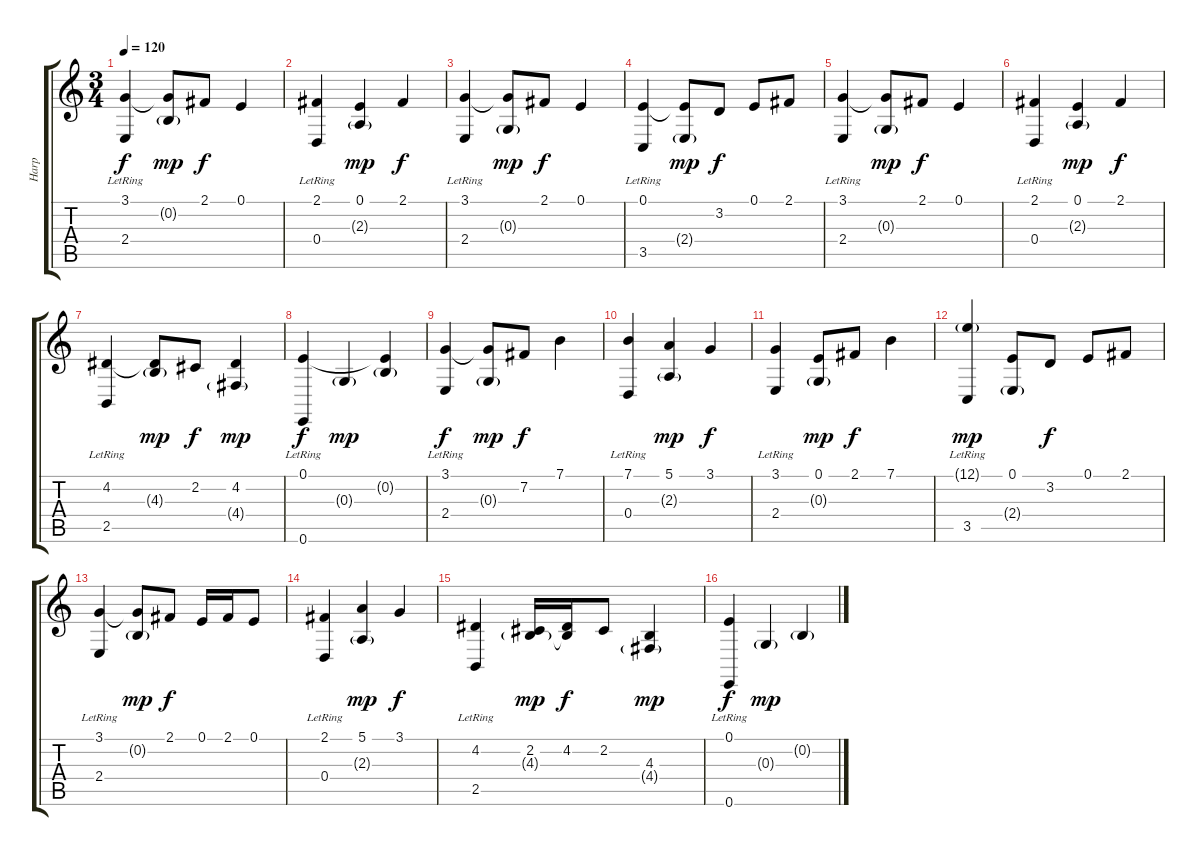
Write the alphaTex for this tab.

\track ("Harp" "Harp") {instrument orchestralharp}
\staff {score tabs}
\tuning (E4 B3 G3 D3 A2 E2) {hide}
\ts (3 4)
\tempo 120
\clef g2
\ks c
(3.1 2.4{lr}).4{dy f} (3.1{t} 0.2{g}).8{dy mp} 2.1.8{dy f} 0.1.4 |
(2.1 0.4{lr}).4 (0.1 2.3{g}).4{dy mp} 2.1.4{dy f} |
(3.1 2.4{lr}).4 (3.1{t} 0.3{g}).8{dy mp} 2.1.8{dy f} 0.1.4 |
(0.1 3.5{lr}).4 (0.1{t} 2.4{g}).8{dy mp} 3.2.8{dy f} 0.1.8 2.1.8 |
(3.1 2.4{lr}).4 (3.1{t} 0.3{g}).8{dy mp} 2.1.8{dy f} 0.1.4 |
(2.1 0.4{lr}).4 (0.1 2.3{g}).4{dy mp} 2.1.4{dy f} |
(4.2 2.5{lr}).4 (4.2{t} 4.3{g}).8{dy mp} 2.2.8{dy f} (4.2 4.4{g}).4{dy mp} |
(0.1 0.6{lr}).4{dy f} 0.3{g}.4{dy mp} (0.1{t} 0.2{g}).4 |
(3.1 2.4{lr}).4{dy f} (3.1{t} 0.3{g}).8{dy mp} 7.2.8{dy f} 7.1.4 |
(7.1 0.4{lr}).4 (5.1 2.3{g}).4{dy mp} 3.1.4{dy f} |
(3.1 2.4{lr}).4 (0.1 0.3{g}).8{dy mp} 2.1.8{dy f} 7.1.4 |
(12.1{g} 3.5{lr}).4{dy mp} (0.1 2.4{g}).8 3.2.8{dy f} 0.1.8 2.1.8 |
(3.1 2.4{lr}).4 (3.1{t} 0.2{g}).8{dy mp} 2.1.8{dy f} 0.1.16 2.1.16 0.1.8 |
(2.1 0.4{lr}).4 (5.1 2.3{g}).4{dy mp} 3.1.4{dy f} |
(4.2 2.5{lr}).4 (2.2 4.3{g}).16{dy mp} (4.2 4.3{t}).16{dy f} 2.2.8 (4.3 4.4{g}).4{dy mp} |
(0.1 0.6{lr}).4{dy f} 0.3{g}.4{dy mp} 0.2{g}.4
